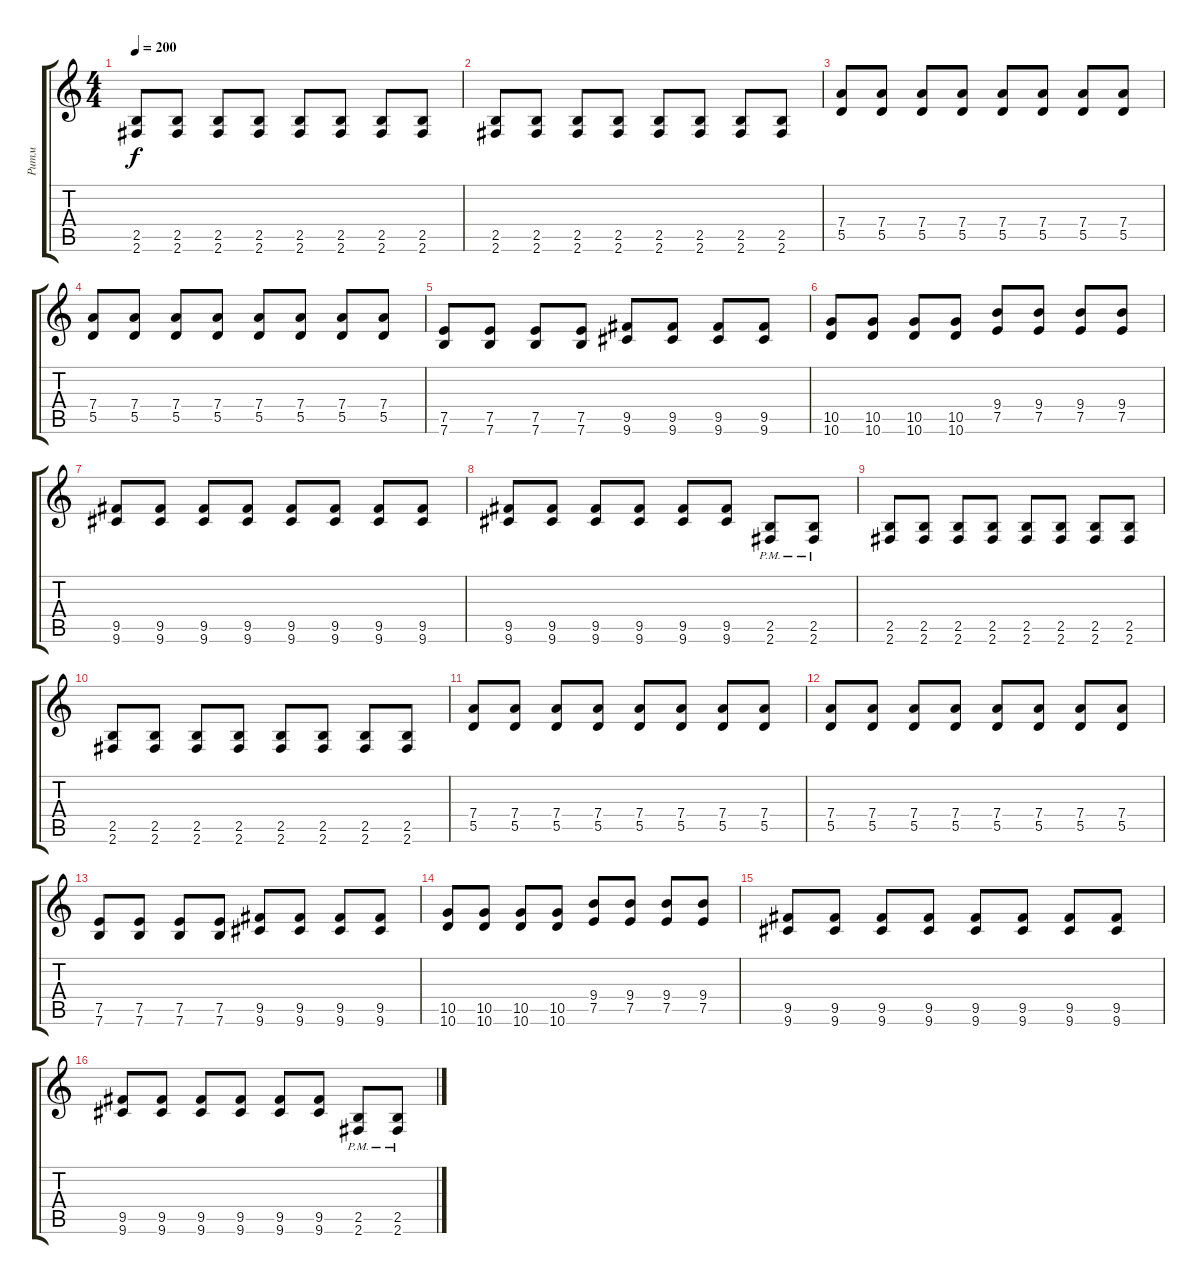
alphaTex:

\track ("Ритм" "Ритм") {instrument distortionguitar}
\staff {score tabs}
\tuning (E4 B3 G3 D3 A2 E2) {hide}
\ts (4 4)
\tempo 200
\clef g2
\ks c
(2.5 2.6).8{dy f} (2.5 2.6).8 (2.5 2.6).8 (2.5 2.6).8 (2.5 2.6).8 (2.5 2.6).8 (2.5 2.6).8 (2.5 2.6).8 |
(2.5 2.6).8 (2.5 2.6).8 (2.5 2.6).8 (2.5 2.6).8 (2.5 2.6).8 (2.5 2.6).8 (2.5 2.6).8 (2.5 2.6).8 |
(7.4 5.5).8 (7.4 5.5).8 (7.4 5.5).8 (7.4 5.5).8 (7.4 5.5).8 (7.4 5.5).8 (7.4 5.5).8 (7.4 5.5).8 |
(7.4 5.5).8 (7.4 5.5).8 (7.4 5.5).8 (7.4 5.5).8 (7.4 5.5).8 (7.4 5.5).8 (7.4 5.5).8 (7.4 5.5).8 |
(7.5 7.6).8 (7.5 7.6).8 (7.5 7.6).8 (7.5 7.6).8 (9.5 9.6).8 (9.5 9.6).8 (9.5 9.6).8 (9.5 9.6).8 |
(10.5 10.6).8 (10.5 10.6).8 (10.5 10.6).8 (10.5 10.6).8 (9.4 7.5).8 (9.4 7.5).8 (9.4 7.5).8 (9.4 7.5).8 |
(9.5 9.6).8 (9.5 9.6).8 (9.5 9.6).8 (9.5 9.6).8 (9.5 9.6).8 (9.5 9.6).8 (9.5 9.6).8 (9.5 9.6).8 |
(9.5 9.6).8 (9.5 9.6).8 (9.5 9.6).8 (9.5 9.6).8 (9.5 9.6).8 (9.5 9.6).8 (2.5{pm} 2.6).8 (2.5{pm} 2.6).8 |
(2.5 2.6).8 (2.5 2.6).8 (2.5 2.6).8 (2.5 2.6).8 (2.5 2.6).8 (2.5 2.6).8 (2.5 2.6).8 (2.5 2.6).8 |
(2.5 2.6).8 (2.5 2.6).8 (2.5 2.6).8 (2.5 2.6).8 (2.5 2.6).8 (2.5 2.6).8 (2.5 2.6).8 (2.5 2.6).8 |
(7.4 5.5).8 (7.4 5.5).8 (7.4 5.5).8 (7.4 5.5).8 (7.4 5.5).8 (7.4 5.5).8 (7.4 5.5).8 (7.4 5.5).8 |
(7.4 5.5).8 (7.4 5.5).8 (7.4 5.5).8 (7.4 5.5).8 (7.4 5.5).8 (7.4 5.5).8 (7.4 5.5).8 (7.4 5.5).8 |
(7.5 7.6).8 (7.5 7.6).8 (7.5 7.6).8 (7.5 7.6).8 (9.5 9.6).8 (9.5 9.6).8 (9.5 9.6).8 (9.5 9.6).8 |
(10.5 10.6).8 (10.5 10.6).8 (10.5 10.6).8 (10.5 10.6).8 (9.4 7.5).8 (9.4 7.5).8 (9.4 7.5).8 (9.4 7.5).8 |
(9.5 9.6).8 (9.5 9.6).8 (9.5 9.6).8 (9.5 9.6).8 (9.5 9.6).8 (9.5 9.6).8 (9.5 9.6).8 (9.5 9.6).8 |
(9.5 9.6).8 (9.5 9.6).8 (9.5 9.6).8 (9.5 9.6).8 (9.5 9.6).8 (9.5 9.6).8 (2.5{pm} 2.6).8 (2.5{pm} 2.6).8
